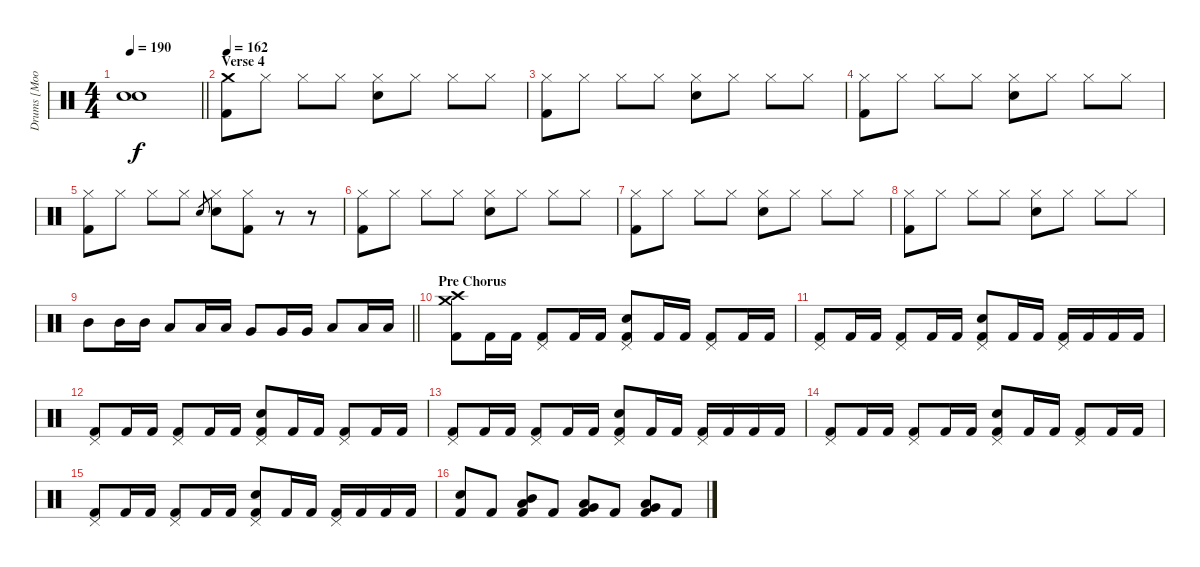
\track ("Drums [Moose]" "Drums [Moo") {instrument percussion}
\staff {score}
\articulation defaults
\ts (4 4)
\tempo 190
\clef neutral
\barLineRight lightlight
\ks c
("Snare (hit)"{t} "Snare (hit)"{t}).1{dy f} |
\section ("" "Verse 4")
\tempo 162
("Kick (hit) 2" "Crash medium (hit)").8 "Hi-Hat (closed)".8 "Hi-Hat (closed)".8 "Hi-Hat (closed)".8 ("Snare (hit) 2" "Hi-Hat (closed)").8 "Hi-Hat (closed)".8 "Hi-Hat (closed)".8 "Hi-Hat (closed)".8 |
("Kick (hit) 2" "Hi-Hat (closed)").8 "Hi-Hat (closed)".8 "Hi-Hat (closed)".8 "Hi-Hat (closed)".8 ("Snare (hit) 2" "Hi-Hat (closed)").8 "Hi-Hat (closed)".8 "Hi-Hat (closed)".8 "Hi-Hat (closed)".8 |
("Kick (hit) 2" "Hi-Hat (closed)").8 "Hi-Hat (closed)".8 "Hi-Hat (closed)".8 "Hi-Hat (closed)".8 ("Snare (hit) 2" "Hi-Hat (closed)").8 "Hi-Hat (closed)".8 "Hi-Hat (closed)".8 "Hi-Hat (closed)".8 |
("Kick (hit) 2" "Hi-Hat (closed)").8 "Hi-Hat (closed)".8 "Hi-Hat (closed)".8 "Hi-Hat (closed)".8 "Snare (hit) 2".8{gr} ("Snare (hit) 2" "Hi-Hat (closed)").8 ("Kick (hit) 2" "Hi-Hat (closed)").8 r.8 r.8 |
("Kick (hit) 2" "Hi-Hat (closed)").8 "Hi-Hat (closed)".8 "Hi-Hat (closed)".8 "Hi-Hat (closed)".8 ("Snare (hit) 2" "Hi-Hat (closed)").8 "Hi-Hat (closed)".8 "Hi-Hat (closed)".8 "Hi-Hat (closed)".8 |
("Kick (hit) 2" "Hi-Hat (closed)").8 "Hi-Hat (closed)".8 "Hi-Hat (closed)".8 "Hi-Hat (closed)".8 ("Snare (hit) 2" "Hi-Hat (closed)").8 "Hi-Hat (closed)".8 "Hi-Hat (closed)".8 "Hi-Hat (closed)".8 |
("Kick (hit) 2" "Hi-Hat (closed)").8 "Hi-Hat (closed)".8 "Hi-Hat (closed)".8 "Hi-Hat (closed)".8 ("Snare (hit) 2" "Hi-Hat (closed)").8 "Hi-Hat (closed)".8 "Hi-Hat (closed)".8 "Hi-Hat (closed)".8 |
\barLineRight lightlight "Mid Tom (hit)".8 "Mid Tom (hit)".16 "Mid Tom (hit)".16 "Low Tom (hit)".8 "Low Tom (hit)".16 "Low Tom (hit)".16 "Very Low Tom (hit)".8 "Very Low Tom (hit)".16 "Very Low Tom (hit)".16 "Low Floor Tom (hit)".8 "Low Floor Tom (hit)".16 "Low Floor Tom (hit)".16
|
\section ("" "Pre Chorus")
("Kick (hit) 2" "Crash high (hit)" "Crash medium (hit)").8 "Kick (hit) 2".16 "Kick (hit) 2".16 ("Kick (hit) 2" "Pedal Hi-Hat (hit)").8 "Kick (hit) 2".16 "Kick (hit) 2".16 ("Kick (hit) 2" "Snare (hit) 2" "Pedal Hi-Hat (hit)").8 "Kick (hit) 2".16 "Kick (hit) 2".16 ("Kick (hit) 2" "Pedal Hi-Hat (hit)").8 "Kick (hit) 2".16 "Kick (hit) 2".16 |
("Kick (hit) 2" "Pedal Hi-Hat (hit)").8 "Kick (hit) 2".16 "Kick (hit) 2".16 ("Kick (hit) 2" "Pedal Hi-Hat (hit)").8 "Kick (hit) 2".16 "Kick (hit) 2".16 ("Kick (hit) 2" "Snare (hit) 2" "Pedal Hi-Hat (hit)").8 "Kick (hit) 2".16 "Kick (hit) 2".16 ("Kick (hit) 2" "Pedal Hi-Hat (hit)").16 "Kick (hit) 2".16 "Kick (hit) 2".16 "Kick (hit) 2".16 |
("Kick (hit) 2" "Pedal Hi-Hat (hit)").8 "Kick (hit) 2".16 "Kick (hit) 2".16 ("Kick (hit) 2" "Pedal Hi-Hat (hit)").8 "Kick (hit) 2".16 "Kick (hit) 2".16 ("Kick (hit) 2" "Snare (hit) 2" "Pedal Hi-Hat (hit)").8 "Kick (hit) 2".16 "Kick (hit) 2".16 ("Kick (hit) 2" "Pedal Hi-Hat (hit)").8 "Kick (hit) 2".16 "Kick (hit) 2".16 |
("Kick (hit) 2" "Pedal Hi-Hat (hit)").8 "Kick (hit) 2".16 "Kick (hit) 2".16 ("Kick (hit) 2" "Pedal Hi-Hat (hit)").8 "Kick (hit) 2".16 "Kick (hit) 2".16 ("Kick (hit) 2" "Snare (hit) 2" "Pedal Hi-Hat (hit)").8 "Kick (hit) 2".16 "Kick (hit) 2".16 ("Kick (hit) 2" "Pedal Hi-Hat (hit)").16 "Kick (hit) 2".16 "Kick (hit) 2".16 "Kick (hit) 2".16 |
("Kick (hit) 2" "Pedal Hi-Hat (hit)").8 "Kick (hit) 2".16 "Kick (hit) 2".16 ("Kick (hit) 2" "Pedal Hi-Hat (hit)").8 "Kick (hit) 2".16 "Kick (hit) 2".16 ("Kick (hit) 2" "Snare (hit) 2" "Pedal Hi-Hat (hit)").8 "Kick (hit) 2".16 "Kick (hit) 2".16 ("Kick (hit) 2" "Pedal Hi-Hat (hit)").8 "Kick (hit) 2".16 "Kick (hit) 2".16 |
("Kick (hit) 2" "Pedal Hi-Hat (hit)").8 "Kick (hit) 2".16 "Kick (hit) 2".16 ("Kick (hit) 2" "Pedal Hi-Hat (hit)").8 "Kick (hit) 2".16 "Kick (hit) 2".16 ("Kick (hit) 2" "Snare (hit) 2" "Pedal Hi-Hat (hit)").8 "Kick (hit) 2".16 "Kick (hit) 2".16 ("Kick (hit) 2" "Pedal Hi-Hat (hit)").16 "Kick (hit) 2".16 "Kick (hit) 2".16 "Kick (hit) 2".16 |
("Kick (hit) 2" "Snare (hit) 2").8 "Kick (hit) 2".8 ("Kick (hit) 2" "Low Tom (hit)" "Mid Tom (hit)").8 "Kick (hit) 2".8 ("Kick (hit) 2" "Very Low Tom (hit)" "Low Tom (hit)").8 "Kick (hit) 2".8 ("Kick (hit) 2" "Low Floor Tom (hit)" "Very Low Tom (hit)").8 "Kick (hit) 2".8
